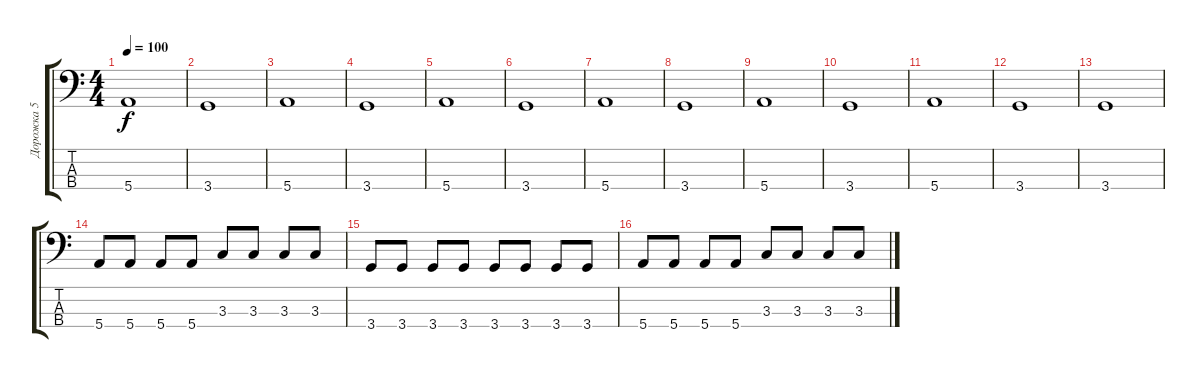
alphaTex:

\track ("Дорожка 5" "Дорожка 5") {instrument electricbassfinger}
\staff {score tabs}
\tuning (G2 D2 A1 E1) {hide}
\ts (4 4)
\tempo 100
\clef f4
\ks c
5.4.1{dy f} |
3.4.1 |
5.4.1 |
3.4.1 |
5.4.1 |
3.4.1 |
5.4.1 |
3.4.1 |
5.4.1 |
3.4.1 |
5.4.1 |
3.4.1 |
3.4.1 |
5.4.8 5.4.8 5.4.8 5.4.8 3.3.8 3.3.8 3.3.8 3.3.8 |
3.4.8 3.4.8 3.4.8 3.4.8 3.4.8 3.4.8 3.4.8 3.4.8 |
5.4.8 5.4.8 5.4.8 5.4.8 3.3.8 3.3.8 3.3.8 3.3.8
